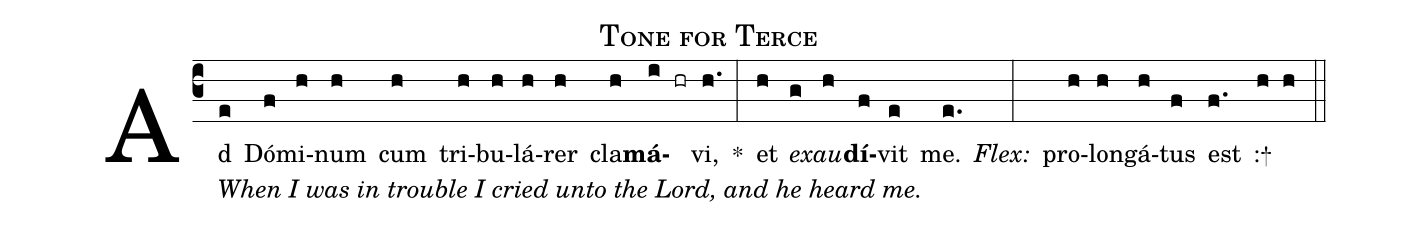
name: Tone for Terce;
%%
(c3) Ad[When I was in trouble I cried unto the Lord, and he heard me.](e) Dó(f)mi(h)num(h) cum(h) tri(h)bu(h)lá(h)rer(h) cla(h)<b>má</b>(i hr)vi,(h.) *(:)
et(h) <i>ex</i>(g)<i>au</i>(h)<b>dí</b>(f)vit(e) me.(e.) <i>Flex:</i>(:) pro(h)lon(h)gá(h)tus(f) est(f.) :+(h h) (::)
